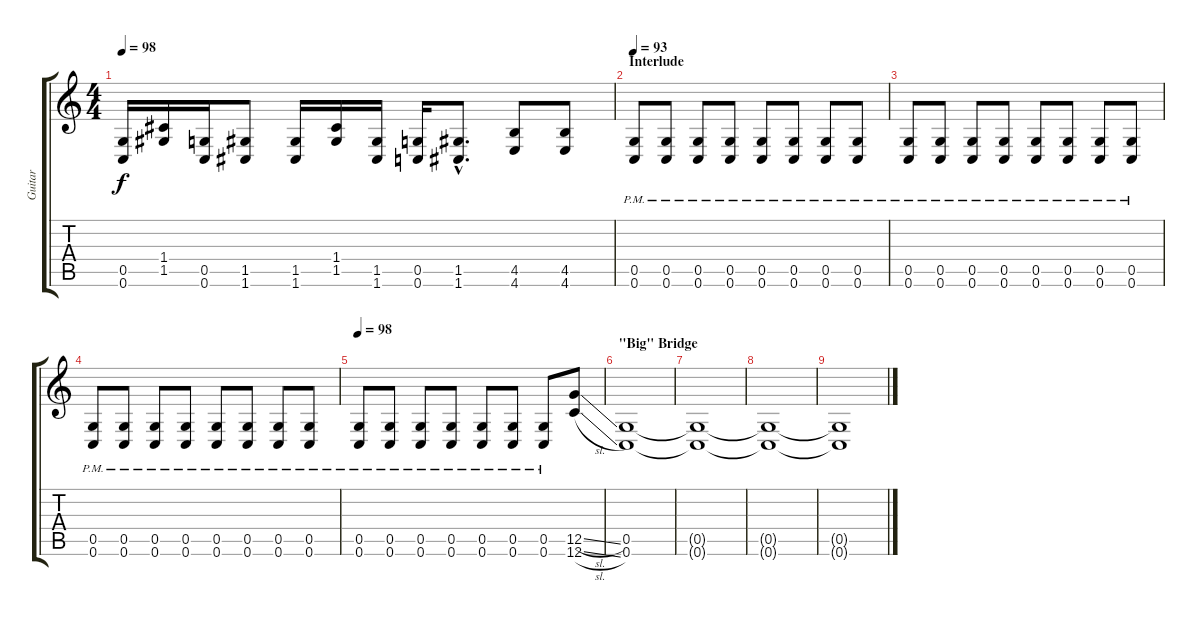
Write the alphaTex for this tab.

\track ("Guitar" "Guitar") {instrument distortionguitar}
\staff {score tabs}
\tuning (D4 A3 F3 C3 G2 C2) {hide}
\ts (4 4)
\tempo 98
\clef g2
\ks c
(0.5 0.6).16{dy f} (1.4 1.5).16 (0.5 0.6).16 (1.5 1.6).8 (1.5 1.6).16 (1.4 1.5).16 (1.5 1.6).16 (0.5 0.6).16 (1.5{hac} 1.6{hac}).8{d} (4.5 4.6).8 (4.5 4.6).8 |
\section ("" "Interlude")
\tempo 93
(0.5{pm} 0.6{pm}).8 (0.5{pm} 0.6{pm}).8 (0.5{pm} 0.6{pm}).8 (0.5{pm} 0.6{pm}).8 (0.5{pm} 0.6{pm}).8 (0.5{pm} 0.6{pm}).8 (0.5{pm} 0.6{pm}).8 (0.5{pm} 0.6{pm}).8 |
(0.5{pm} 0.6{pm}).8 (0.5{pm} 0.6{pm}).8 (0.5{pm} 0.6{pm}).8 (0.5{pm} 0.6{pm}).8 (0.5{pm} 0.6{pm}).8 (0.5{pm} 0.6{pm}).8 (0.5{pm} 0.6{pm}).8 (0.5{pm} 0.6{pm}).8 |
(0.5{pm} 0.6{pm}).8 (0.5{pm} 0.6{pm}).8 (0.5{pm} 0.6{pm}).8 (0.5{pm} 0.6{pm}).8 (0.5{pm} 0.6{pm}).8 (0.5{pm} 0.6{pm}).8 (0.5{pm} 0.6{pm}).8 (0.5{pm} 0.6{pm}).8 |
\tempo 98
(0.5{pm} 0.6{pm}).8 (0.5{pm} 0.6{pm}).8 (0.5{pm} 0.6{pm}).8 (0.5{pm} 0.6{pm}).8 (0.5{pm} 0.6{pm}).8 (0.5{pm} 0.6{pm}).8 (0.5{pm} 0.6{pm}).8 (12.5{sl} 12.6{sl}).8 |
\section ("" "\"Big\" Bridge")
(0.5 0.6).1{volume 0} |
(0.5{t} 0.6{t}).1 |
(0.5{t} 0.6{t}).1 |
(0.5{t} 0.6{t}).1
